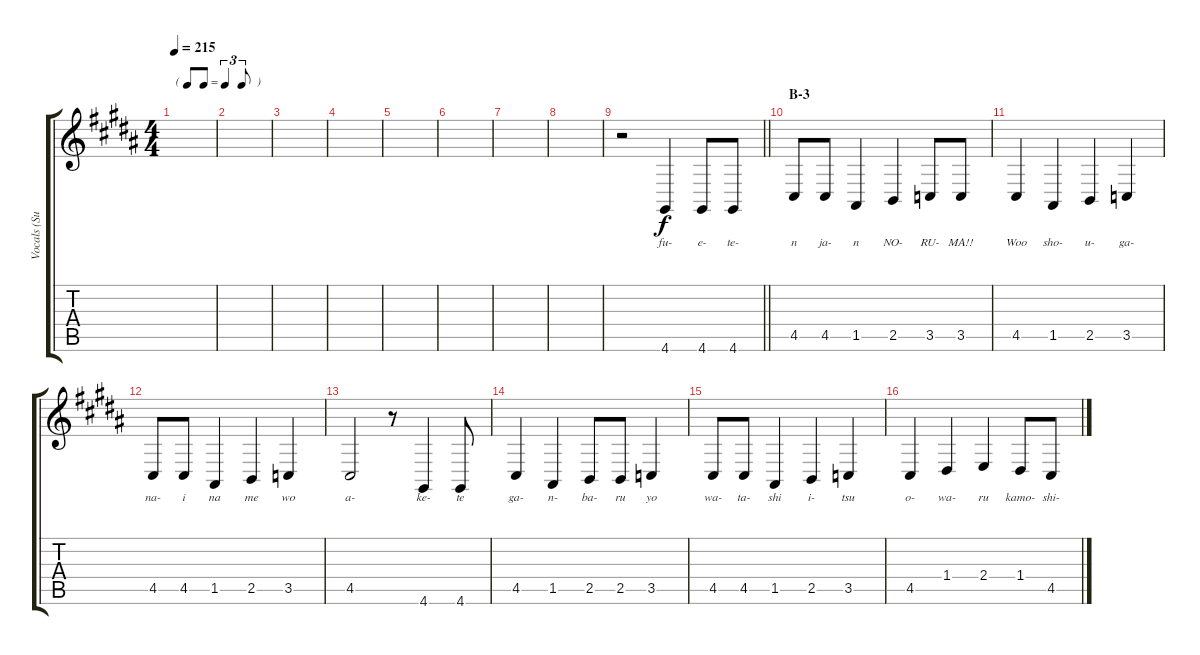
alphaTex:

\track ("Vocals (Suzuki Jun)" "Vocals (Su") {instrument altosax}
\staff {score tabs}
\tuning (E4 B3 G3 D3 A2 E2) {hide}
\ts (4 4)
\tf triplet8th
\tempo 215
\clef g2
\ks b
|
|
|
|
|
|
|
|
\barLineRight lightlight
r.2 4.6.4{lyrics (0 "fu-") lyrics (1 "") lyrics (2 "") lyrics (3 "") lyrics (4 "")} 4.6.8{lyrics (0 "e-") lyrics (1 "") lyrics (2 "") lyrics (3 "") lyrics (4 "")} 4.6.8{lyrics (0 "te-") lyrics (1 "") lyrics (2 "") lyrics (3 "") lyrics (4 "")} |
\section ("" "B-3")
4.5.8{lyrics (0 "n") lyrics (1 "") lyrics (2 "") lyrics (3 "") lyrics (4 "")} 4.5.8{lyrics (0 "ja-") lyrics (1 "") lyrics (2 "") lyrics (3 "") lyrics (4 "")} 1.5.4{lyrics (0 "n") lyrics (1 "") lyrics (2 "") lyrics (3 "") lyrics (4 "")} 2.5.4{lyrics (0 "NO-") lyrics (1 "") lyrics (2 "") lyrics (3 "") lyrics (4 "")} 3.5.8{lyrics (0 "RU-") lyrics (1 "") lyrics (2 "") lyrics (3 "") lyrics (4 "")} 3.5.8{lyrics (0 "MA!!") lyrics (1 "") lyrics (2 "") lyrics (3 "") lyrics (4 "")} |
4.5.4{lyrics (0 "Woo") lyrics (1 "") lyrics (2 "") lyrics (3 "") lyrics (4 "")} 1.5.4{lyrics (0 "sho-") lyrics (1 "") lyrics (2 "") lyrics (3 "") lyrics (4 "")} 2.5.4{lyrics (0 "u-") lyrics (1 "") lyrics (2 "") lyrics (3 "") lyrics (4 "")} 3.5.4{lyrics (0 "ga-") lyrics (1 "") lyrics (2 "") lyrics (3 "") lyrics (4 "")} |
4.5.8{lyrics (0 "na-") lyrics (1 "") lyrics (2 "") lyrics (3 "") lyrics (4 "")} 4.5.8{lyrics (0 "i") lyrics (1 "") lyrics (2 "") lyrics (3 "") lyrics (4 "")} 1.5.4{lyrics (0 "na") lyrics (1 "") lyrics (2 "") lyrics (3 "") lyrics (4 "")} 2.5.4{lyrics (0 "me") lyrics (1 "") lyrics (2 "") lyrics (3 "") lyrics (4 "")} 3.5.4{lyrics (0 "wo") lyrics (1 "") lyrics (2 "") lyrics (3 "") lyrics (4 "")} |
4.5.2{lyrics (0 "a-") lyrics (1 "") lyrics (2 "") lyrics (3 "") lyrics (4 "")} r.8 4.6.4{lyrics (0 "ke-") lyrics (1 "") lyrics (2 "") lyrics (3 "") lyrics (4 "")} 4.6.8{lyrics (0 "te") lyrics (1 "") lyrics (2 "") lyrics (3 "") lyrics (4 "")} |
4.5.4{lyrics (0 "ga-") lyrics (1 "") lyrics (2 "") lyrics (3 "") lyrics (4 "")} 1.5.4{lyrics (0 "n-") lyrics (1 "") lyrics (2 "") lyrics (3 "") lyrics (4 "")} 2.5.8{lyrics (0 "ba-") lyrics (1 "") lyrics (2 "") lyrics (3 "") lyrics (4 "")} 2.5.8{lyrics (0 "ru") lyrics (1 "") lyrics (2 "") lyrics (3 "") lyrics (4 "")} 3.5.4{lyrics (0 "yo") lyrics (1 "") lyrics (2 "") lyrics (3 "") lyrics (4 "")} |
4.5.8{lyrics (0 "wa-") lyrics (1 "") lyrics (2 "") lyrics (3 "") lyrics (4 "")} 4.5.8{lyrics (0 "ta-") lyrics (1 "") lyrics (2 "") lyrics (3 "") lyrics (4 "")} 1.5.4{lyrics (0 "shi") lyrics (1 "") lyrics (2 "") lyrics (3 "") lyrics (4 "")} 2.5.4{lyrics (0 "i-") lyrics (1 "") lyrics (2 "") lyrics (3 "") lyrics (4 "")} 3.5.4{lyrics (0 "tsu") lyrics (1 "") lyrics (2 "") lyrics (3 "") lyrics (4 "")} |
4.5.4{lyrics (0 "o-") lyrics (1 "") lyrics (2 "") lyrics (3 "") lyrics (4 "")} 1.4.4{lyrics (0 "wa-") lyrics (1 "") lyrics (2 "") lyrics (3 "") lyrics (4 "")} 2.4.4{lyrics (0 "ru") lyrics (1 "") lyrics (2 "") lyrics (3 "") lyrics (4 "")} 1.4.8{lyrics (0 "kamo-") lyrics (1 "") lyrics (2 "") lyrics (3 "") lyrics (4 "")} 4.5.8{lyrics (0 "shi-") lyrics (1 "") lyrics (2 "") lyrics (3 "") lyrics (4 "")}
